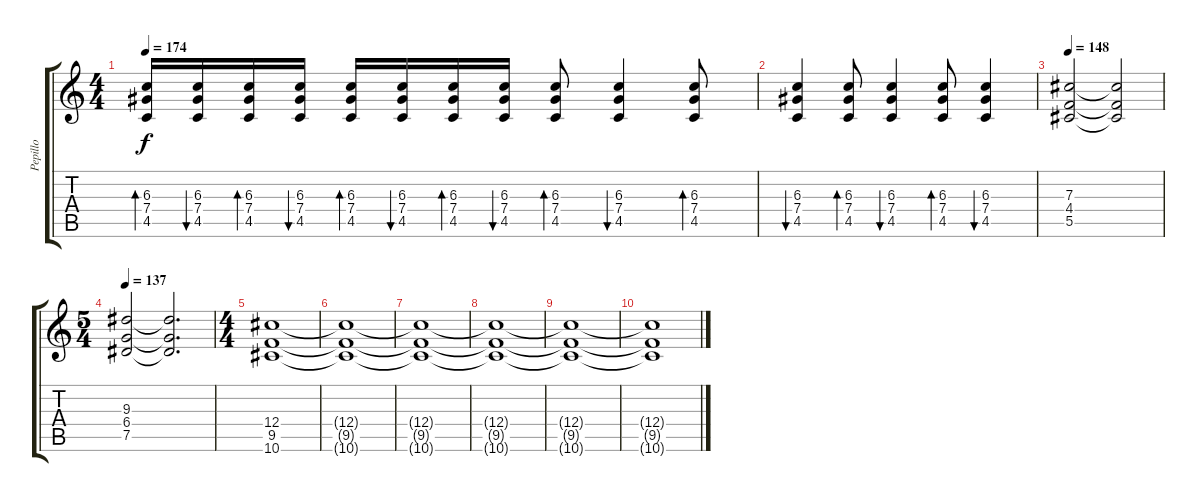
\track ("Pepillo" "Pepillo") {instrument overdrivenguitar}
\staff {score tabs}
\tuning (Eb4 Bb3 Gb3 Db3 Ab2 Eb2) {hide}
\ts (4 4)
\tempo 174
\clef g2
\ks c
(6.3 7.4 4.5).16{bd 60 dy f} (6.3 7.4 4.5).16{bu 60} (6.3 7.4 4.5).16{bd 60} (6.3 7.4 4.5).16{bu 60} (6.3 7.4 4.5).16{bd 60} (6.3 7.4 4.5).16{bu 60} (6.3 7.4 4.5).16{bd 60} (6.3 7.4 4.5).16{bu 60} (6.3 7.4 4.5).8{bd 60} (6.3 7.4 4.5).4{bu 60} (6.3 7.4 4.5).8{bd 60} |
(6.3 7.4 4.5).4{bu 60} (6.3 7.4 4.5).8{bd 60} (6.3 7.4 4.5).4{bu 60} (6.3 7.4 4.5).8{bd 60} (6.3 7.4 4.5).4{bu 60} |
\tempo 148
(7.3 4.4 5.5).2 (7.3{t} 4.4{t} 5.5{t}).2 |
\ts (5 4)
\tempo 137
(9.3 6.4 7.5).2 (9.3{t} 6.4{t} 7.5{t}).2{d} |
\ts (4 4)
(12.4 9.5 10.6).1{volume 16} |
(12.4{t} 9.5{t} 10.6{t}).1 |
(12.4{t} 9.5{t} 10.6{t}).1{volume 10} |
(12.4{t} 9.5{t} 10.6{t}).1{volume 6} |
(12.4{t} 9.5{t} 10.6{t}).1{volume 4} |
(12.4{t} 9.5{t} 10.6{t}).1{volume 3}
